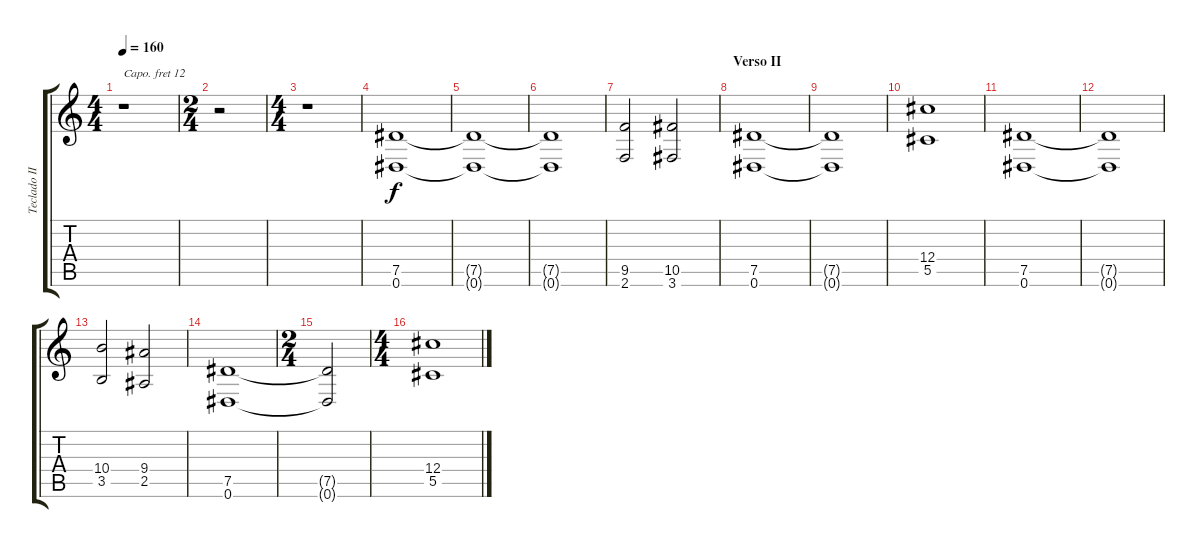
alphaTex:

\track ("Teclado III" "Teclado II") {instrument churchorgan}
\staff {score tabs}
\capo 12
\tuning (Eb4 Bb3 Gb3 Db3 Ab2 Eb2) {hide}
\ts (4 4)
\tempo 160
\clef g2
\ks c
r.1{dy f} |
\ts (2 4)
r.2 |
\ts (4 4)
r.1 |
(7.5 0.6).1{volume 9 instrument synthstrings1} |
(7.5{t} 0.6{t}).1 |
(7.5{t} 0.6{t}).1 |
(9.5 2.6).2 (10.5 3.6).2 |
\section ("" "Verso II")
(7.5 0.6).1{volume 9 instrument synthstrings1} |
(7.5{t} 0.6{t}).1 |
(12.4 5.5).1 |
(7.5 0.6).1 |
(7.5{t} 0.6{t}).1 |
(10.4 3.5).2 (9.4 2.5).2 |
(7.5 0.6).1 |
\ts (2 4)
(7.5{t} 0.6{t}).2 |
\ts (4 4)
(12.4 5.5).1
